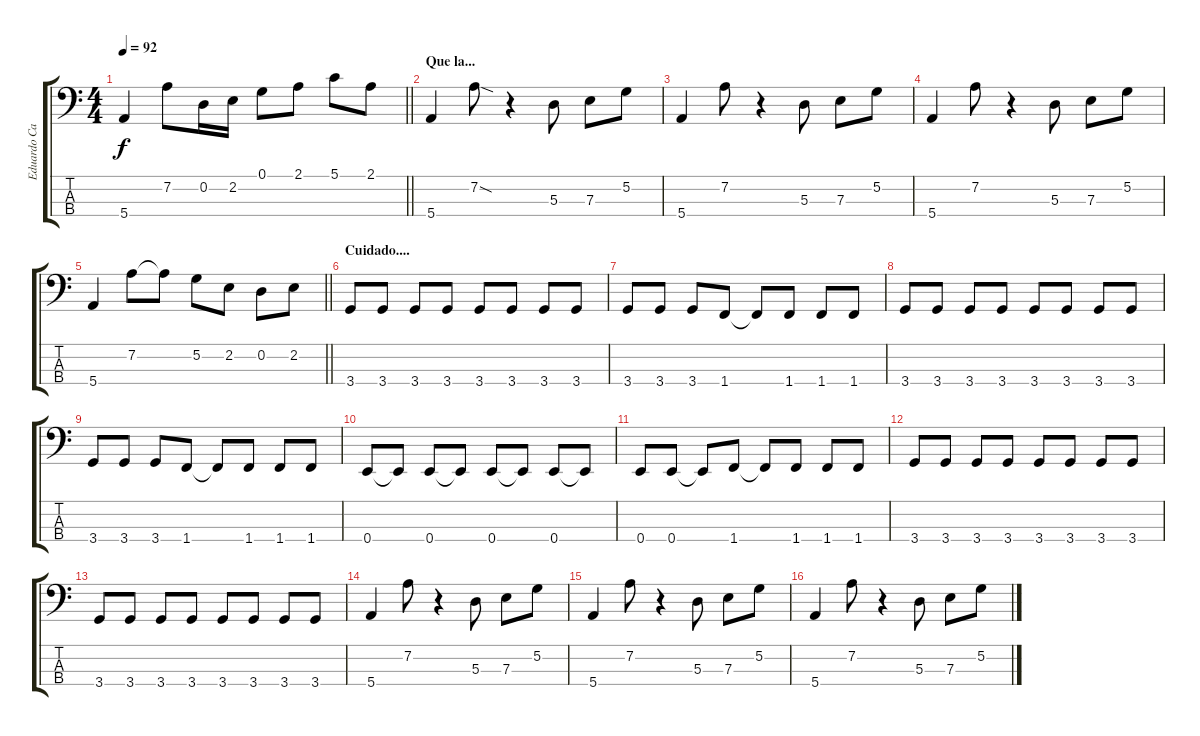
\track ("Eduardo Caces" "Eduardo Ca") {instrument electricbassfinger}
\staff {score tabs}
\tuning (G2 D2 A1 E1) {hide}
\ts (4 4)
\tempo 92
\clef f4
\barLineRight lightlight
\ks c
5.4.4{dy f} 7.2.8 0.2.16 2.2.16 0.1.8 2.1.8 5.1.8 2.1.8 |
\section ("" "Que la...")
5.4.4 7.2{sod}.8 r.4 5.3.8 7.3.8 5.2.8 |
5.4.4 7.2.8 r.4 5.3.8 7.3.8 5.2.8 |
5.4.4 7.2.8 r.4 5.3.8 7.3.8 5.2.8 |
\barLineRight lightlight
5.4.4 7.2.8 7.2{t}.8 5.2.8 2.2.8 0.2.8 2.2.8 |
\section ("" "Cuidado....")
3.4.8 3.4.8 3.4.8 3.4.8 3.4.8 3.4.8 3.4.8 3.4.8 |
3.4.8 3.4.8 3.4.8 1.4.8 1.4{t}.8 1.4.8 1.4.8 1.4.8 |
3.4.8 3.4.8 3.4.8 3.4.8 3.4.8 3.4.8 3.4.8 3.4.8 |
3.4.8 3.4.8 3.4.8 1.4.8 1.4{t}.8 1.4.8 1.4.8 1.4.8 |
0.4.8 0.4{t}.8 0.4.8 0.4{t}.8 0.4.8 0.4{t}.8 0.4.8 0.4{t}.8 |
0.4.8 0.4.8 0.4{t}.8 1.4.8 1.4{t}.8 1.4.8 1.4.8 1.4.8 |
3.4.8 3.4.8 3.4.8 3.4.8 3.4.8 3.4.8 3.4.8 3.4.8 |
3.4.8 3.4.8 3.4.8 3.4.8 3.4.8 3.4.8 3.4.8 3.4.8 |
5.4.4 7.2.8 r.4 5.3.8 7.3.8 5.2.8 |
5.4.4 7.2.8 r.4 5.3.8 7.3.8 5.2.8 |
5.4.4 7.2.8 r.4 5.3.8 7.3.8 5.2.8
